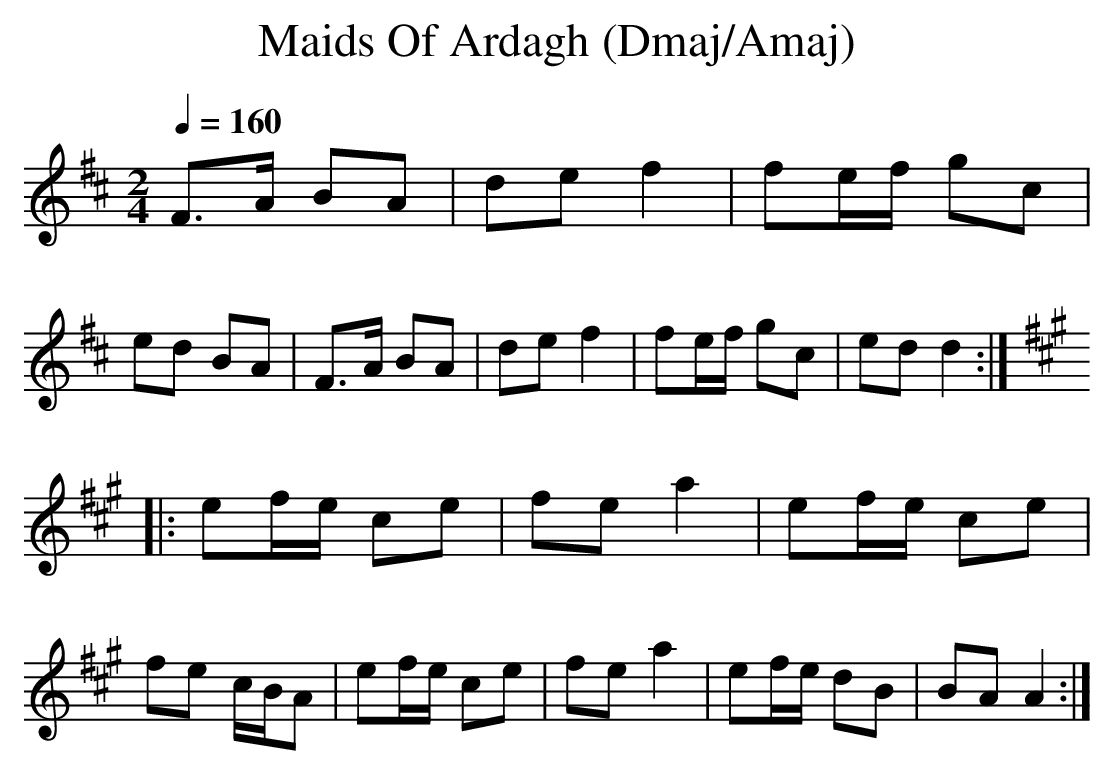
X:1
T:Maids Of Ardagh (Dmaj/Amaj)
Q:1/4=160
M:2/4
L:1/8
K:Dmaj
F>A BA|de f2|fe/f/ gc|ed BA|F>A BA|de f2|fe/f/ gc|ed d2:|
K:Amaj
|:ef/e/ ce|fe a2|ef/e/ ce|fe c/B/A|ef/e/ ce|fe a2|ef/e/ dB|BA A2:|
